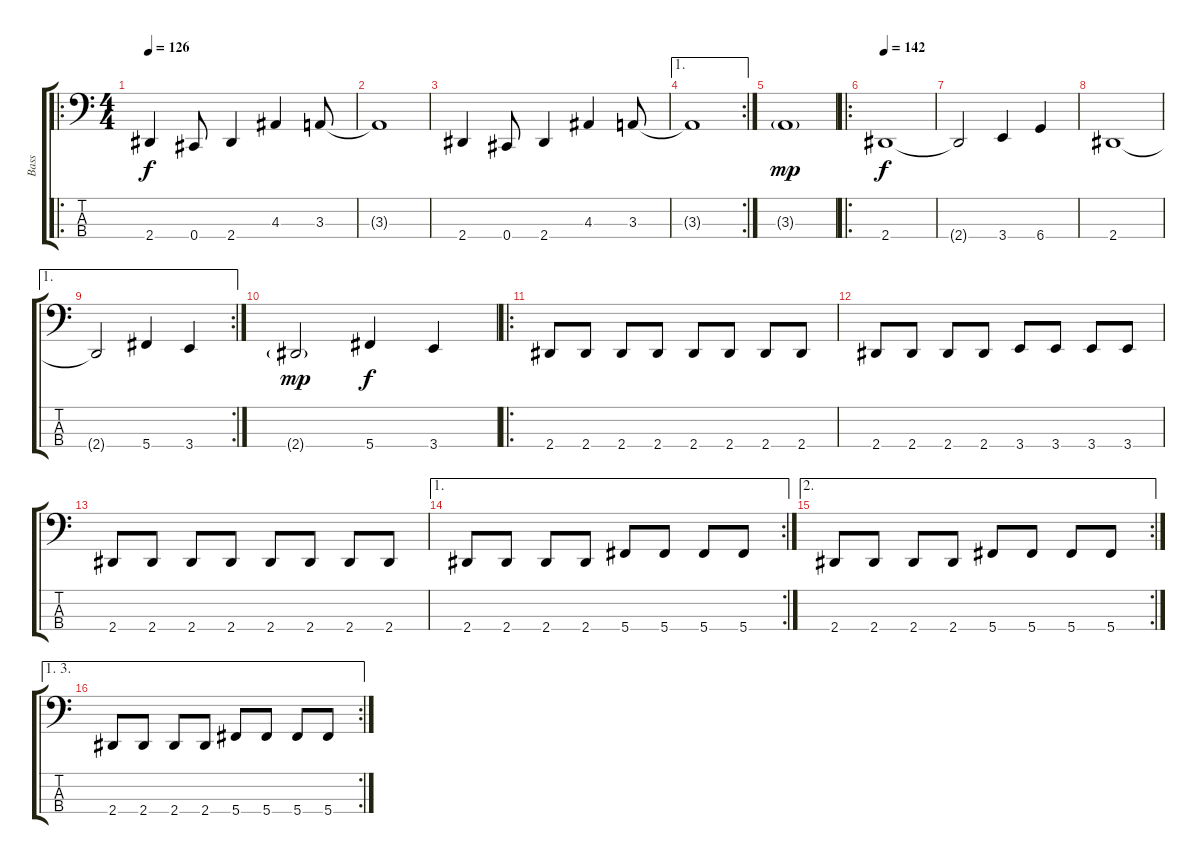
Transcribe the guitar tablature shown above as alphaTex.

\track ("Bass" "Bass") {instrument electricbassfinger}
\staff {score tabs}
\tuning (E2 B1 Gb1 Db1) {hide}
\ro
\ts (4 4)
\tempo 126
\clef f4
\ks c
2.4.4{dy f} 0.4.8 2.4.4 4.3.4 3.3.8 |
3.3{t}.1 |
2.4.4 0.4.8 2.4.4 4.3.4 3.3.8 |
\ae 1
\rc 2
3.3{t}.1 |
3.3{g}.1{dy mp} |
\ro
\tempo 142
2.4.1{dy f} |
2.4{t}.2 3.4.4 6.4.4 |
2.4.1 |
\ae 1
\rc 2
2.4{t}.2 5.4.4 3.4.4 |
2.4{g}.2{dy mp} 5.4.4{dy f} 3.4.4 |
\ro
2.4.8 2.4.8 2.4.8 2.4.8 2.4.8 2.4.8 2.4.8 2.4.8 |
2.4.8 2.4.8 2.4.8 2.4.8 3.4.8 3.4.8 3.4.8 3.4.8 |
2.4.8 2.4.8 2.4.8 2.4.8 2.4.8 2.4.8 2.4.8 2.4.8 |
\ae 1
\rc 2
2.4.8 2.4.8 2.4.8 2.4.8 5.4.8 5.4.8 5.4.8 5.4.8 |
\ae 2
\rc 2
2.4.8 2.4.8 2.4.8 2.4.8 5.4.8 5.4.8 5.4.8 5.4.8 |
\ae (1 3)
\rc 2
2.4.8 2.4.8 2.4.8 2.4.8 5.4.8 5.4.8 5.4.8 5.4.8
